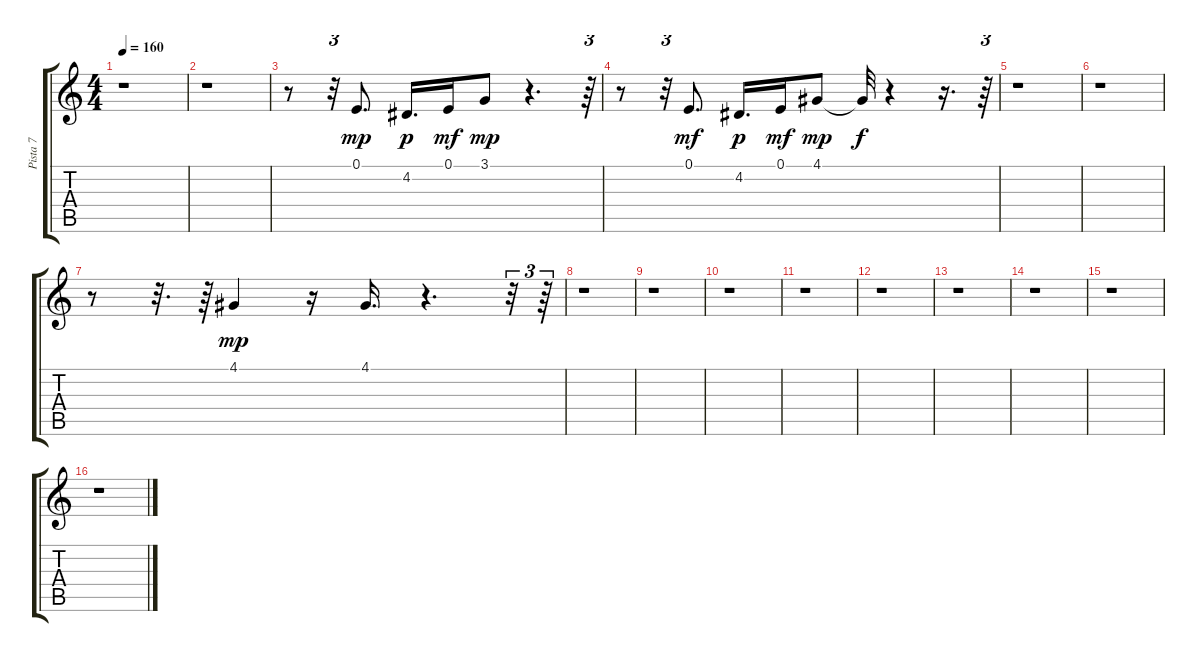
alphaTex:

\track ("Pista 7" "Pista 7") {instrument mutedtrumpet}
\staff {score tabs}
\tuning (E4 B3 G3 D3 A2 E2) {hide}
\ts (4 4)
\tempo 160
\clef g2
\ks c
r.1{dy f} |
r.1 |
r.8 r.32{tu (3 2)} 0.1.8{d dy mp} 4.2.16{d dy p} 0.1.16{dy mf} 3.1.8{dy mp} r.4{d} r.64{tu (3 2)} |
r.8 r.32{tu (3 2)} 0.1.8{d dy mf} 4.2.16{d dy p} 0.1.16{dy mf} 4.1.8{dy mp} 4.1{t}.32{dy f} r.4 r.16{d} r.64{tu (3 2)} |
r.1 |
r.1 |
r.8 r.32{d} r.64 4.1.4{dy mp} r.16 4.1.16{d} r.4{d} r.32{tu (3 2)} r.64{tu (3 2)} |
r.1 |
r.1 |
r.1 |
r.1 |
r.1 |
r.1 |
r.1 |
r.1 |
r.1
